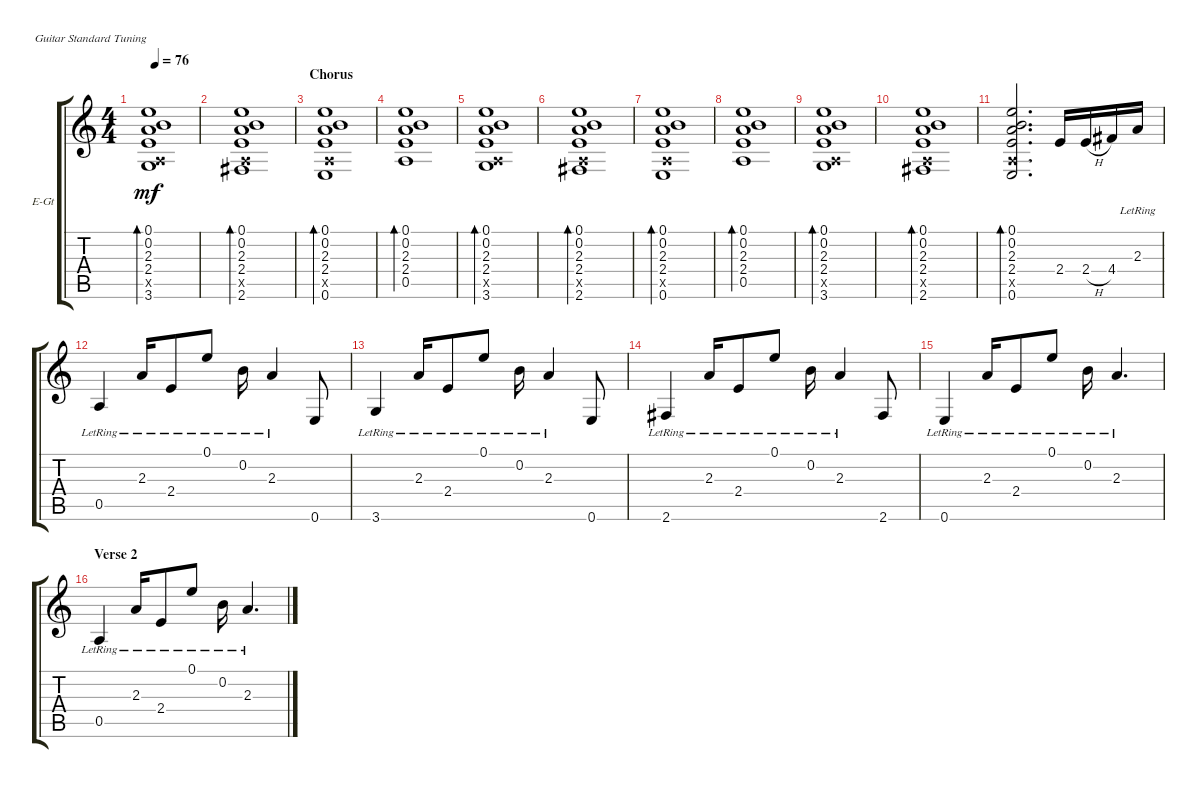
\bracketExtendMode groupsimilarinstruments
\firstSystemTrackNameOrientation horizontal
\otherSystemsTrackNameOrientation horizontal
\track ("Clean Rhythm Guitar" "E-Gt") {instrument electricguitarjazz}
\staff {score tabs}
\tuning (E4 B3 G3 D3 A2 E2)
\ts (4 4)
\tempo 76
\clef g2
\ks c
(0.1 0.2 2.3 2.4 0.5{x} 3.6).1{bd 240 dy mf} |
(0.1 0.2 2.3 2.4 0.5{x} 2.6).1{bd 240} |
\section ("" "Chorus")
(0.1 0.2 2.3 2.4 0.5{x} 0.6).1{bd 240} |
(0.1 0.2 2.3 2.4 0.5).1{bd 240} |
(0.1 0.2 2.3 2.4 0.5{x} 3.6).1{bd 240} |
(0.1 0.2 2.3 2.4 0.5{x} 2.6).1{bd 240} |
(0.1 0.2 2.3 2.4 0.5{x} 0.6).1{bd 240} |
(0.1 0.2 2.3 2.4 0.5).1{bd 240} |
(0.1 0.2 2.3 2.4 0.5{x} 3.6).1{bd 240} |
(0.1 0.2 2.3 2.4 0.5{x} 2.6).1{bd 240} |
(0.1 0.2 2.3 2.4 0.5{x} 0.6).2{d bd 240} 2.4.16 2.4{h}.16 4.4.16 2.3{lr}.16 |
0.5{lr}.4 2.3{lr}.16 2.4{lr}.8 0.1{lr}.8 0.2{lr}.16 2.3{lr}.4 0.6.8 |
3.6{lr}.4 2.3{lr}.16 2.4{lr}.8 0.1{lr}.8 0.2{lr}.16 2.3{lr}.4 0.6.8 |
2.6{lr}.4 2.3{lr}.16 2.4{lr}.8 0.1{lr}.8 0.2{lr}.16 2.3{lr}.4 2.6.8 |
0.6{lr}.4 2.3{lr}.16 2.4{lr}.8 0.1{lr}.8 0.2{lr}.16 2.3{lr}.4{d} |
\section ("" "Verse 2")
0.5{lr}.4 2.3{lr}.16 2.4{lr}.8 0.1{lr}.8 0.2{lr}.16 2.3{lr}.4{d}
